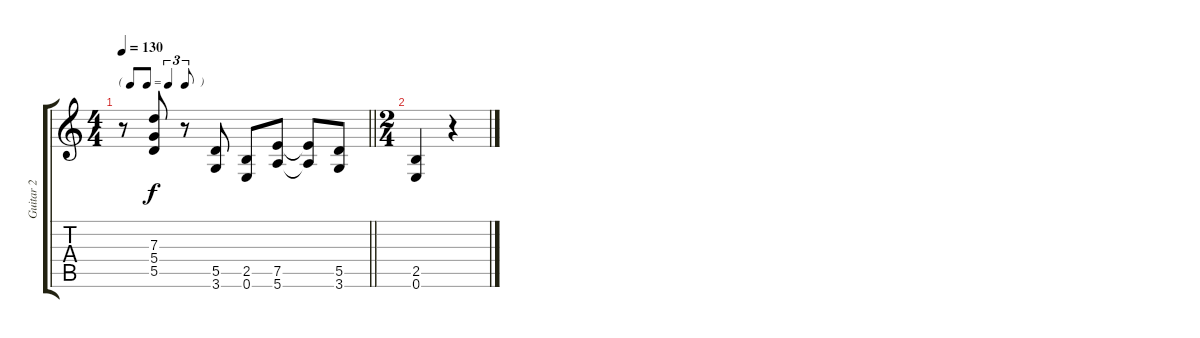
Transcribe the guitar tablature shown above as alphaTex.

\track ("Guitar 2" "Guitar 2") {instrument distortionguitar}
\staff {score tabs}
\tuning (E4 B3 G3 D3 A2 E2) {hide}
\ts (4 4)
\tf triplet8th
\tempo 130
\clef g2
\barLineRight lightlight
\ks c
r.8{dy f} (7.3 5.4 5.5).8 r.8 (5.5 3.6).8 (2.5 0.6).8 (7.5 5.6).8 (7.5{t} 5.6{t}).8 (5.5 3.6).8 |
\ts (2 4)
(2.5 0.6).4 r.4
